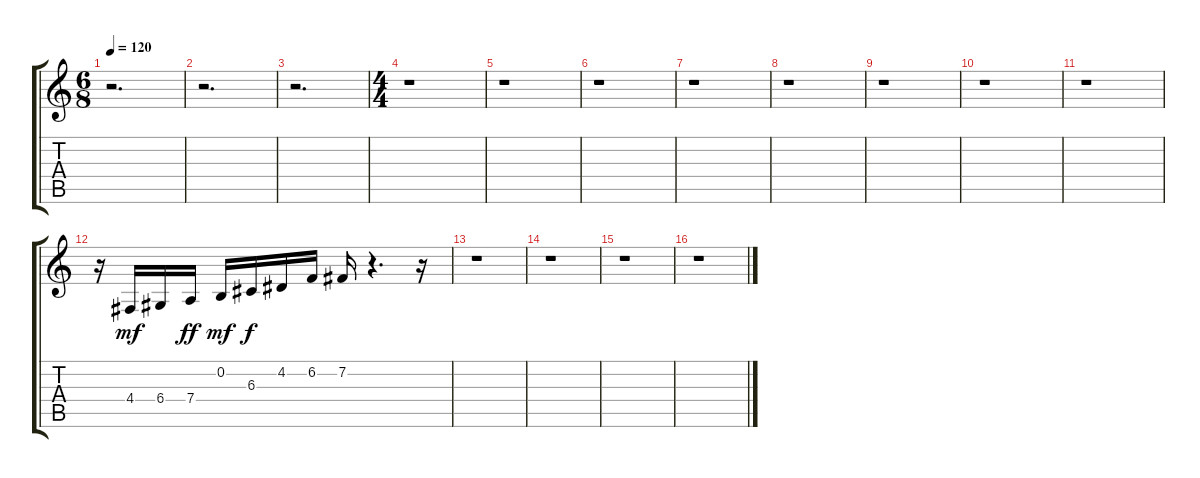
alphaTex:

\track "" {instrument stringensemble2}
\staff {score tabs}
\tuning (E4 B3 G3 D3 A2 E2) {hide}
\ts (6 8)
\tempo 120
\clef g2
\ks c
r.2{d dy f} |
r.2{d} |
r.2{d} |
\ts (4 4)
r.1 |
r.1 |
r.1 |
r.1 |
r.1 |
r.1 |
r.1 |
r.1 |
r.16 4.4.16{dy mf} 6.4.16 7.4.16{dy ff} 0.2.16{dy mf} 6.3.16{dy f} 4.2.16 6.2.16 7.2.16 r.4{d} r.16 |
r.1 |
r.1 |
r.1 |
r.1
